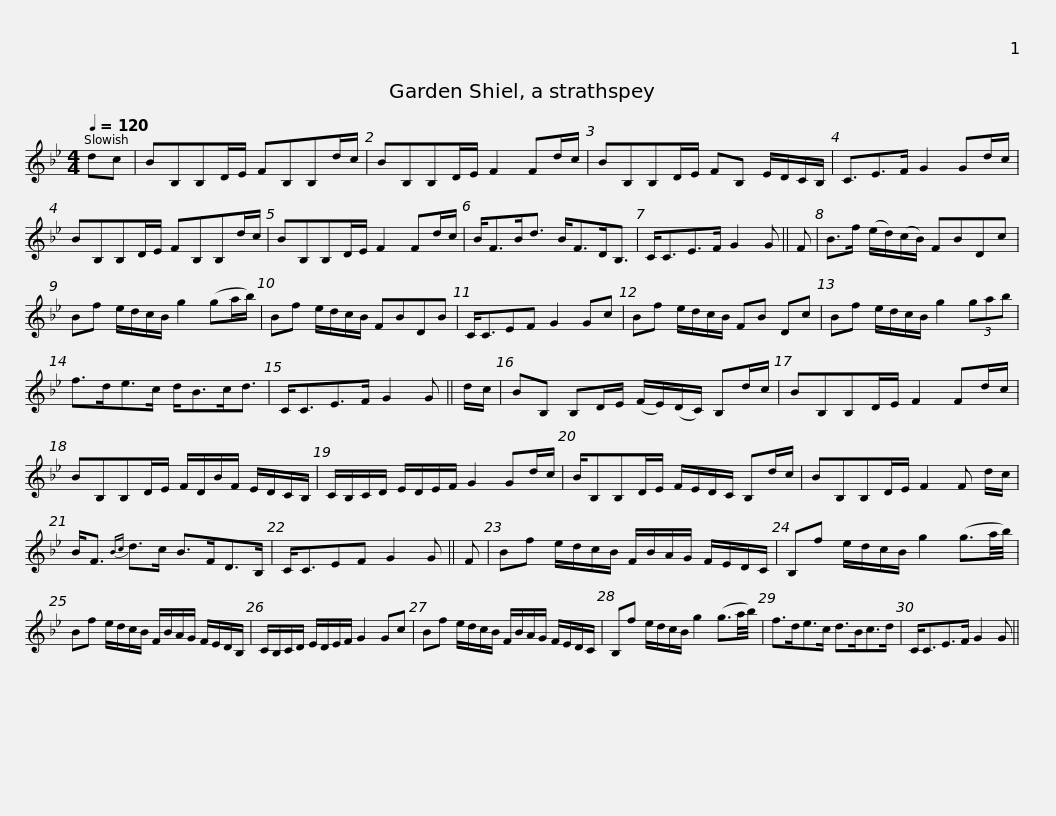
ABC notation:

X:1
L:1/8
Q:1/4=120
M:4/4
I:linebreak $
K:Bb
V:1 treble
V:1
 dc | BB,B,D/E/ FB,B,d/c/ | BB,B,D/E/ F2 Fd/c/ | BB,B,D/E/ FB, E/D/C/B,/ | C3/2E>F G2 Gd/c/ |$ %5
 BB,B,D/E/ FB,B,d/c/ | BB,B,D/E/ F2 Fd/c/ | B<FB<d B<FD<B, | C<CE>F G2 G || F |$ %10
 B>f (e/d/)(c/B/) FBDc | Bf e/d/c/B/ g2 (ga/b/) | Bf e/d/c/B/ FBDB | C<CEF G2 Gc |$ Bf e/d/c/B/ FB Dc | %15
 Bf e/d/c/B/ g2 (3gab | f>de>c d<Bc<d | C<CE>F G2 G || d/c/ |$ BB, B,D/E/ (F/E/)(D/C/) B,d/c/ | %20
 BB,B,D/E/ F2 Fd/c/ | BB,B,D/E/ F/D/B/F/ E/D/C/B,/ |$ C/B,/C/D/ E/D/E/F/ G2 Gd/c/ | B/B,B,D/E/ F/E/D/C/ B,d/c/ | BB,B,D/E/ F2 F d/c/ | %25
 B<F{Bc} d>c B>FD>B, |$ C<CEF G2 G || F | Bf e/d/c/B/ F/B/A/G/ F/E/D/C/ | B,f e/d/c/B/ g2 (g3/2a/4b/4) |$ %30
 Bf e/d/c/B/ F/B/A/G/ F/E/D/B,/ | C/B,/C/D/ E/D/E/F/ G2 Gc | Bf e/d/c/B/ F/B/A/G/ F/E/D/C/ |$ B,f e/d/c/B/ g2 (g3/2a/4b/4) | f>de>c d>Bc>d | %35
 C<CE>F G2 G || %36
